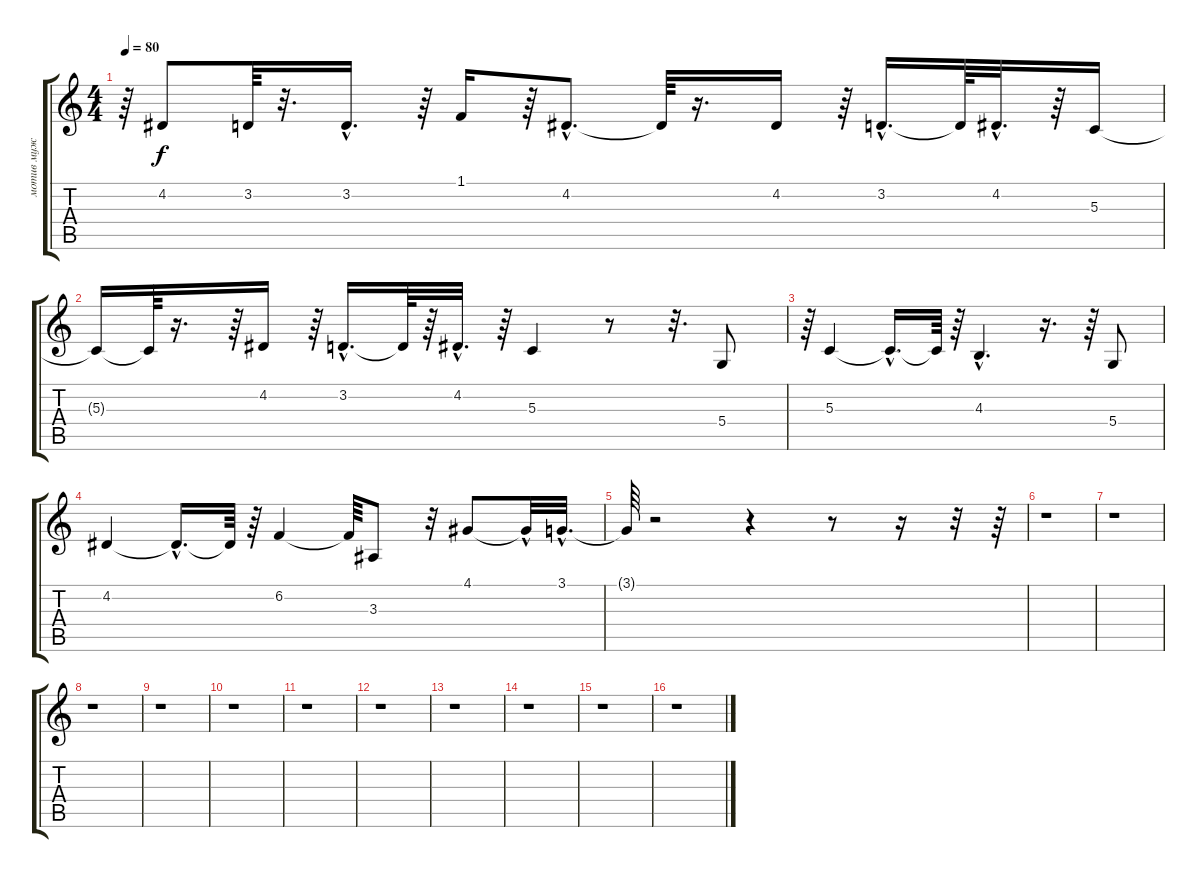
\track ("мотив муж" "мотив муж") {instrument trumpet}
\staff {score tabs}
\tuning (E4 B3 G3 D3 A2 E2) {hide}
\ts (4 4)
\tempo 80
\clef g2
\ks c
r.64{dy f} 4.2.8 3.2.64 r.32{d} 3.2{hac}.16{d} r.64 1.1.16 r.64 4.2{hac}.8{d} 4.2{t}.64 r.16{d} 4.2.16 r.64 3.2{hac}.16{d} 3.2{t}.64 4.2{hac}.32{d} r.64 5.3.16 |
5.3{t}.16 5.3{t}.64 r.16{d} r.64 4.2.16 r.64 3.2{hac}.16{d} 3.2{t}.64 r.64 4.2{hac}.32{d} r.64 5.3.4 r.8 r.32{d} 5.4.8 |
r.64 5.3.4 5.3{hac t}.16{d} 5.3{t}.64 r.64 4.3{hac}.4{d} r.16{d} r.64 5.4.8 |
4.2.4 4.2{hac t}.16{d} 4.2{t}.64 r.64 6.2.4 6.2{t}.64 3.3.8 r.32 4.1.8 4.1{hac t}.32 3.1{hac}.32{d} |
3.1{t}.64 r.2 r.4 r.8 r.16 r.32 r.64 |
r.1 |
r.1 |
r.1 |
r.1 |
r.1 |
r.1 |
r.1 |
r.1 |
r.1 |
r.1 |
r.1
